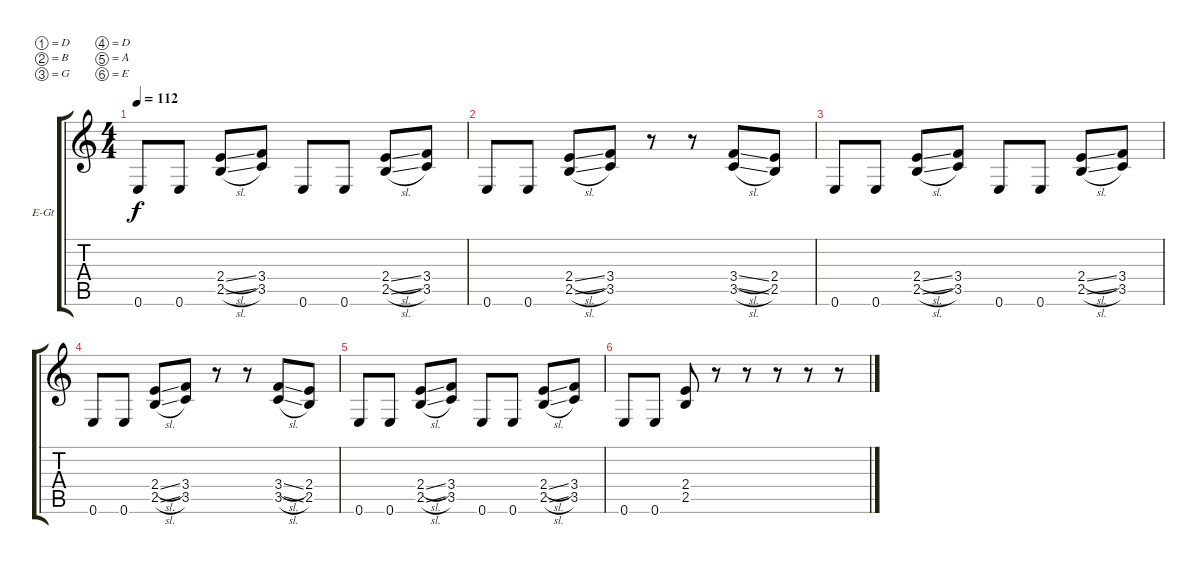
\bracketExtendMode groupsimilarinstruments
\firstSystemTrackNameOrientation horizontal
\otherSystemsTrackNameOrientation horizontal
\track ("Guitar II" "E-Gt") {instrument distortionguitar}
\staff {score tabs}
\tuning (D4 B3 G3 D3 A2 E2)
\ts (4 4)
\tempo 112
\clef g2
\ks c
0.6.8{dy f} 0.6.8 (2.4{sl} 2.5{sl}).8 (3.4 3.5).8 0.6.8 0.6.8 (2.4{sl} 2.5{sl}).8 (3.4 3.5).8 |
0.6.8 0.6.8 (2.4{sl} 2.5{sl}).8 (3.4 3.5).8 r.8 r.8 (3.4{sl} 3.5{sl}).8 (2.4 2.5).8 |
0.6.8 0.6.8 (2.4{sl} 2.5{sl}).8 (3.4 3.5).8 0.6.8 0.6.8 (2.4{sl} 2.5{sl}).8 (3.4 3.5).8 |
0.6.8 0.6.8 (2.4{sl} 2.5{sl}).8 (3.4 3.5).8 r.8 r.8 (3.4{sl} 3.5{sl}).8 (2.4 2.5).8 |
0.6.8 0.6.8 (2.4{sl} 2.5{sl}).8 (3.4 3.5).8 0.6.8 0.6.8 (2.4{sl} 2.5{sl}).8 (3.4 3.5).8 |
0.6.8 0.6.8 (2.5 2.4).8 r.8 r.8 r.8 r.8 r.8
